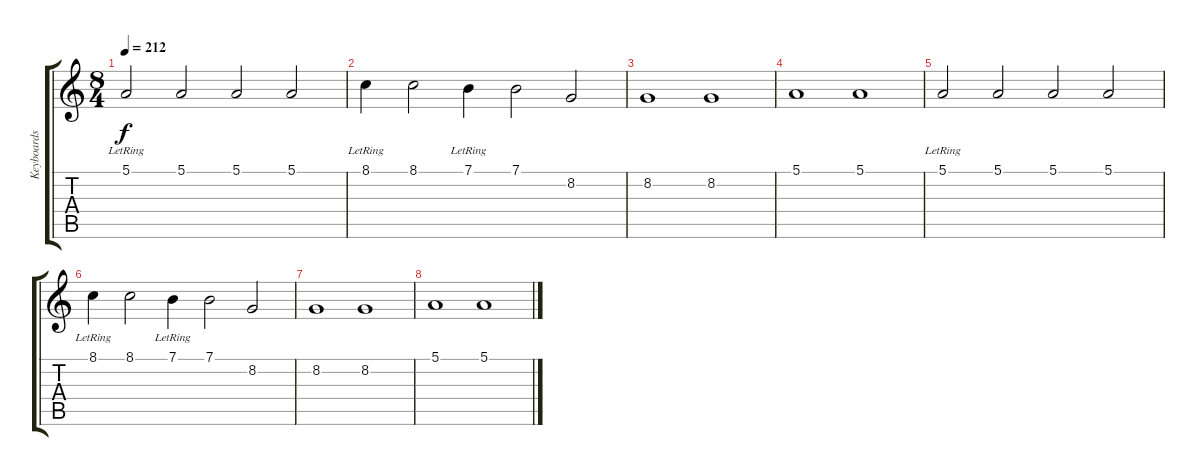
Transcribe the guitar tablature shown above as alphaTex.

\track ("Keyboards" "Keyboards") {instrument churchorgan}
\staff {score tabs}
\tuning (E4 B3 G3 D3 A2 E2) {hide}
\ts (8 4)
\tempo 212
\clef g2
\ks c
5.1{lr}.2{dy f} 5.1.2 5.1.2 5.1.2 |
8.1{lr}.4 8.1.2 7.1{lr}.4 7.1.2 8.2.2 |
8.2.1 8.2.1 |
5.1.1 5.1.1 |
5.1{lr}.2 5.1.2 5.1.2 5.1.2 |
8.1{lr}.4 8.1.2 7.1{lr}.4 7.1.2 8.2.2 |
8.2.1 8.2.1 |
5.1.1 5.1.1
